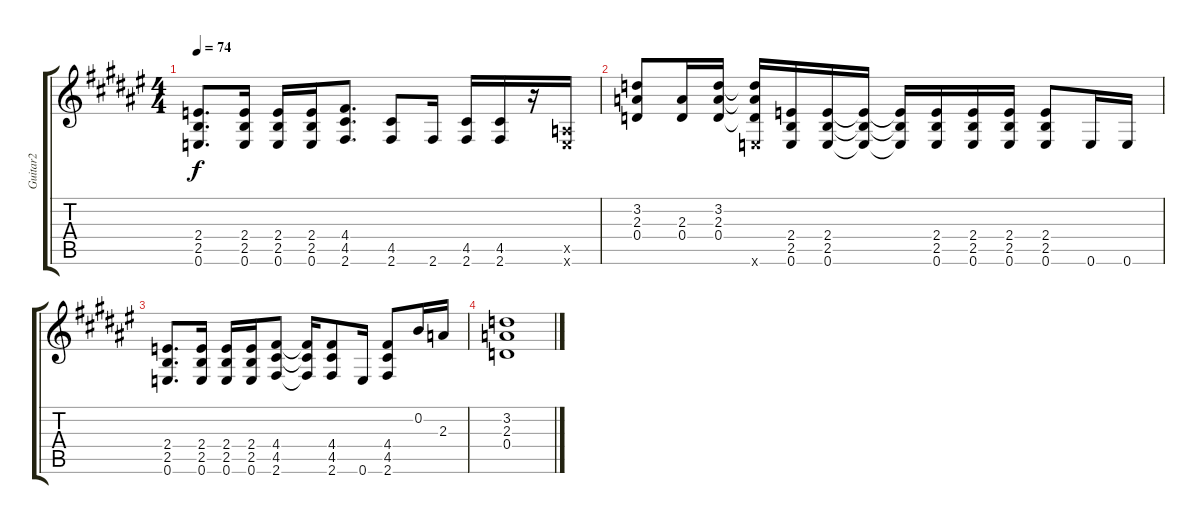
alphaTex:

\track ("Guitar2" "Guitar2") {instrument acousticguitarsteel}
\staff {score tabs}
\tuning (E4 B3 G3 D3 A2 E2) {hide}
\ts (4 4)
\tempo 74
\clef g2
\ks f#
(2.4 2.5 0.6).8{d dy f} (2.4 2.5 0.6).16 (2.4 2.5 0.6).16 (2.4 2.5 0.6).16 (4.4 4.5 2.6).8{d} (4.5 2.6).8 2.6.16 (4.5 2.6).16 (4.5 2.6).16 r.16 (0.5{x} 0.6{x}).16 |
(3.2 2.3 0.4).8 (2.3 0.4).16 (3.2 2.3 0.4).16 (3.2{t} 2.3{t} 0.4{t} 0.6{x}).16 (2.4 2.5 0.6).16 (2.4 2.5 0.6).16 (2.4{t} 2.5{t} 0.6{t}).16 (2.4{t} 2.5{t} 0.6{t}).16 (2.4 2.5 0.6).16 (2.4 2.5 0.6).16 (2.4 2.5 0.6).16 (2.4 2.5 0.6).8 0.6.16 0.6.16 |
(2.4 2.5 0.6).8{d} (2.4 2.5 0.6).16 (2.4 2.5 0.6).16 (2.4 2.5 0.6).16 (4.4 4.5 2.6).8 (4.4{t} 4.5{t} 2.6{t}).16 (4.4 4.5 2.6).8 0.6.16 (4.4 4.5 2.6).8 0.2.16 2.3.16 |
(3.2 2.3 0.4).1
